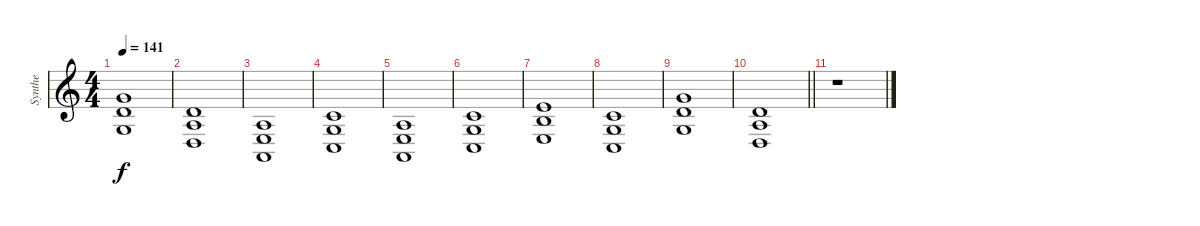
\track ("Synthe" "Synthe") {instrument pad6metallic}
\staff {score}
\tuning (E4 B3 G3 D3 A2 E2) {hide}
\ts (4 4)
\tempo 141
\clef g2
\ks c
(12.3 12.4 10.5).1{dy f} |
(12.4 12.5 10.6).1 |
(7.4 7.5 5.6).1 |
(10.4 10.5 8.6).1 |
(7.4 7.5 5.6).1 |
(10.4 10.5 8.6).1 |
(9.3 9.4 7.5).1 |
(10.4 10.5 8.6).1 |
(12.3 12.4 10.5).1 |
\barLineRight lightlight
(12.4 12.5 10.6).1 |
r.1
